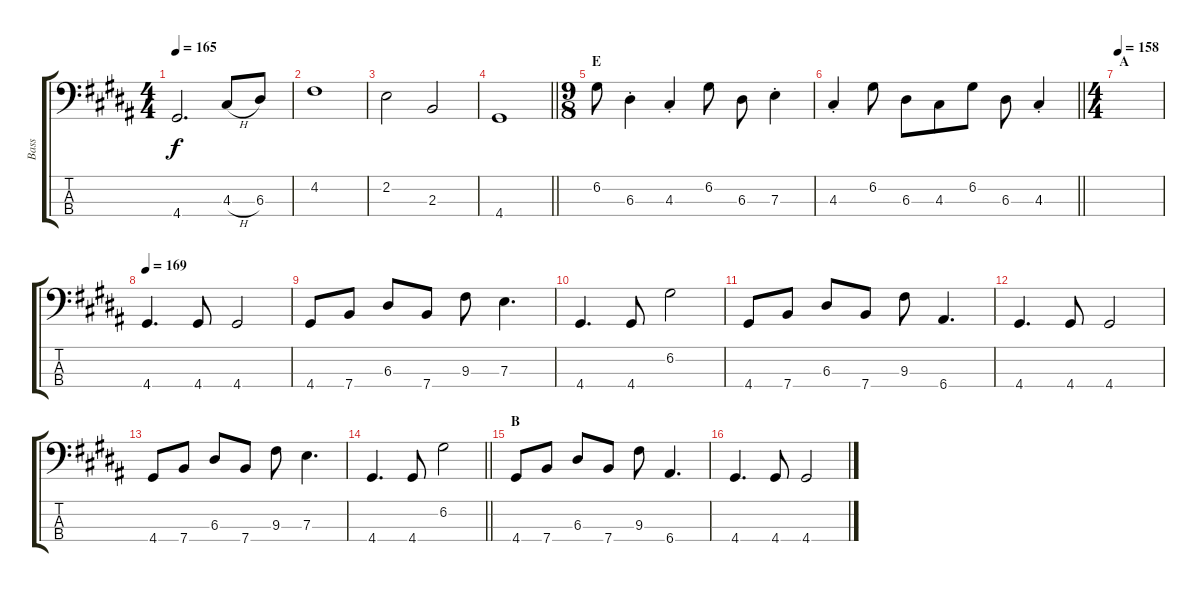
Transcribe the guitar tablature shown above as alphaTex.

\track ("Bass" "Bass") {instrument electricbassfinger}
\staff {score tabs}
\tuning (G2 D2 A1 E1) {hide}
\ts (4 4)
\tempo 165
\clef f4
\ks g#minor
4.4.2{d dy f} 4.3{h}.8 6.3.8 |
4.2.1 |
2.2.2 2.3.2 |
\barLineRight lightlight
4.4.1 |
\ts (9 8)
\section ("" "E")
6.2.8 6.3{st}.4 4.3{st}.4 6.2.8 6.3.8 7.3{st}.4 |
\barLineRight lightlight
4.3{st}.4 6.2.8 6.3.8 4.3.8 6.2.8 6.3.8 4.3{st}.4 |
\ts (4 4)
\section ("" "A")
\tempo 158
|
\tempo 169
4.4.4{d} 4.4.8 4.4.2 |
4.4.8 7.4.8 6.3.8 7.4.8 9.3.8 7.3.4{d} |
4.4.4{d} 4.4.8 6.2.2 |
4.4.8 7.4.8 6.3.8 7.4.8 9.3.8 6.4.4{d} |
4.4.4{d} 4.4.8 4.4.2 |
4.4.8 7.4.8 6.3.8 7.4.8 9.3.8 7.3.4{d} |
\barLineRight lightlight
4.4.4{d} 4.4.8 6.2.2 |
\section ("" "B")
4.4.8 7.4.8 6.3.8 7.4.8 9.3.8 6.4.4{d} |
4.4.4{d} 4.4.8 4.4.2
